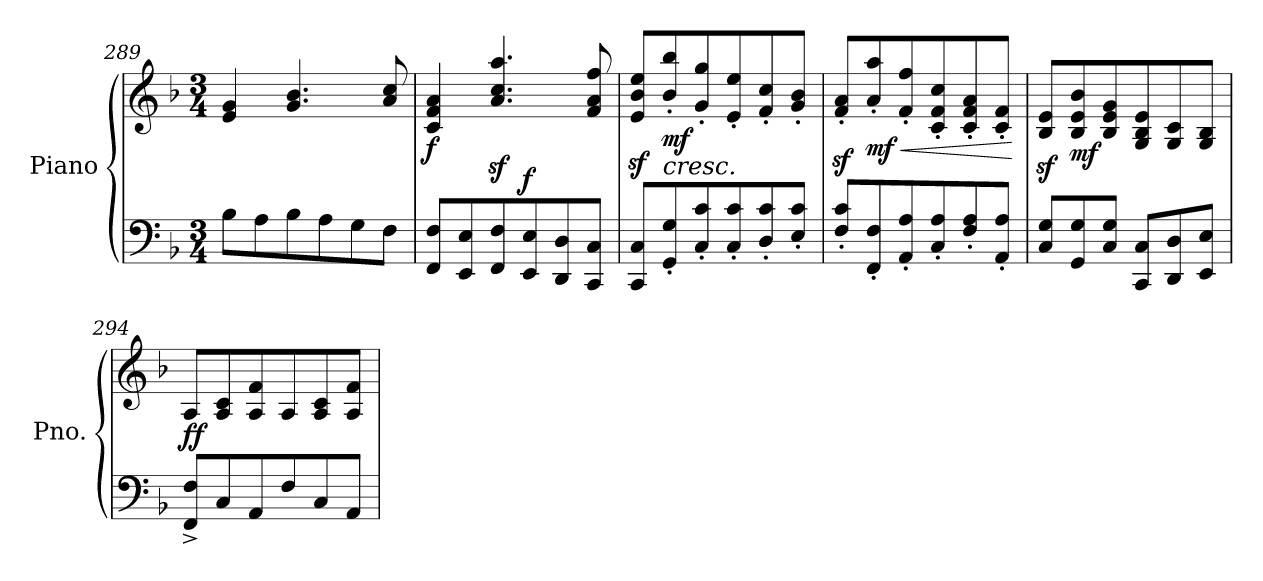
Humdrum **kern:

**kern	**kern	**dynam
*part1	*part1	*part1
*staff2	*staff1	*staff1/2
*I"Piano	*	*
*I'Pno.	*	*
*clefF4	*clefG2	*
*k[b-]	*k[b-]	*
*M3/4	*M3/4	*
=289	=289	=289
8B-\L	4e/ 4g/	.
8A\	.	.
8B-\	4.g/ 4.b-/	.
8A\	.	.
8G\	.	.
8F\J	8a/ 8cc/	.
=290	=290	=290
!	!	!LO:DY:b
8FF/ 8F/L	4c/ 4f/ 4a/	f
8EE/ 8E/	.	.
8FF/ 8F/	4.a/z< 4.cc/z< 4.aa/z<	.
!	!	!LO:DY:a=2
8EE/ 8E/	.	f
8DD/ 8D/	.	.
8CC/ 8C/J	8f/ 8a/ 8ff/	.
=291	=291	=291
8CC/ 8C/L	8e/z< 8b-/z< 8ee/z<L	.
!	!	!LO:HP:b
!	!	!LO:DY:n=1:b
8GG/' 8G/'	8b-/' 8bb-/'	< mf
8C/' 8c/'	8g/' 8gg/'	.
8C/' 8c/'	8e/' 8ee/'	.
8D/' 8c/'	8f/' 8cc/'	.
8E/' 8c/'J	8g/' 8b-/'J	.
=292	=292	=292
8F/' 8c/'L	8f/z<' 8a/z<'L	.
!	!	!LO:HP:b
!	!	!LO:DY:n=1:b
8FF/' 8F/'	8a/' 8aa/'	< mf
8AA/' 8A/'	8f/' 8ff/'	.
8C/' 8A/'	8c/' 8f/' 8cc/'	.
8F/' 8A/'	8c/' 8f/' 8a/'	.
8AA/' 8A/'J	8c/' 8f/'J	.
.	.	[
=293	=293	=293
8C/ 8G/L	8B-/z< 8e/z<L	.
!	!	!LO:DY:b
8GG/ 8G/	8B-/ 8e/ 8b-/	mf
8C/ 8G/J	8B-/ 8e/ 8g/	.
8CC/ 8C/L	8G/ 8B-/ 8e/	.
8DD/ 8D/	8G/ 8c/	.
8EE/ 8E/J	8G/ 8B-/J	.
.	.	[
!!LO:LB:g=z
=294	=294	=294
!	!	!LO:DY:a=2
8FF/^ 8F/^L	8A/L	ff
8C/	8A/ 8c/	.
8AA/	8A/ 8f/	.
8F/	8A/	.
8C/	8A/ 8c/	.
8AA/J	8A/ 8f/J	.
=	=	=
*-	*-	*-
